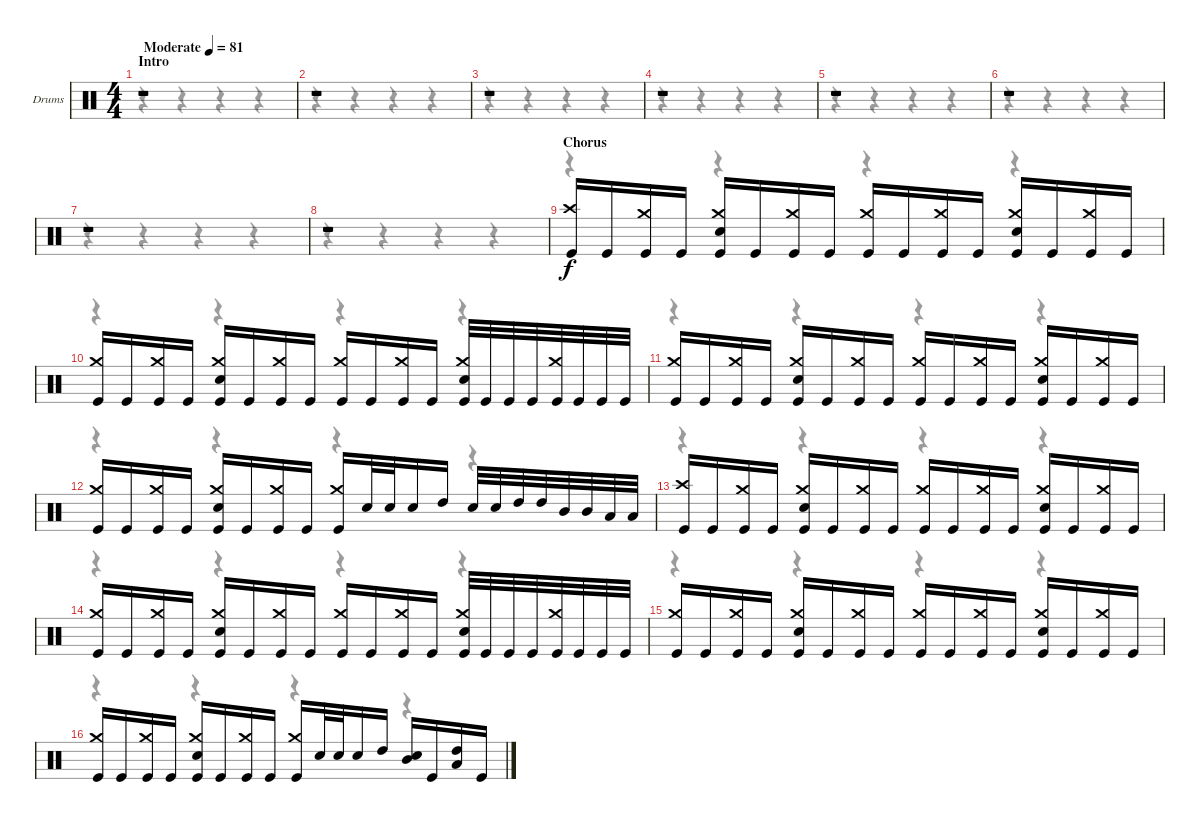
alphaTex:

\bracketExtendMode groupsimilarinstruments
\firstSystemTrackNameOrientation horizontal
\otherSystemsTrackNameOrientation horizontal
\track ("Drumkit" "Drums") {instrument percussion}
\staff {score}
\articulation defaults
\voice
\ts (4 4)
\beaming (8 2 2 2 2)
\section ("" "Intro")
\tempo (81 "Moderate")
\clef neutral
\ks c
r.1{dy f} |
r.1 |
r.1 |
r.1 |
r.1 |
r.1 |
r.1 |
r.1 |
\section ("" "Chorus")
("Crash high (hit)" "Kick (hit)").16 "Kick (hit)".16 ("Crash medium (hit)" "Kick (hit)").16 "Kick (hit)".16 ("Crash medium (hit)" "Snare (hit) 2" "Kick (hit)").16 "Kick (hit)".16 ("Crash medium (hit)" "Kick (hit)").16 "Kick (hit)".16 ("Crash medium (hit)" "Kick (hit)").16 "Kick (hit)".16 ("Crash medium (hit)" "Kick (hit)").16 "Kick (hit)".16 ("Crash medium (hit)" "Snare (hit) 2" "Kick (hit)").16 "Kick (hit)".16 ("Crash medium (hit)" "Kick (hit)").16 "Kick (hit)".16 |
("Crash medium (hit)" "Kick (hit)").16 "Kick (hit)".16 ("Crash medium (hit)" "Kick (hit)").16 "Kick (hit)".16 ("Crash medium (hit)" "Snare (hit) 2" "Kick (hit)").16 "Kick (hit)".16 ("Crash medium (hit)" "Kick (hit)").16 "Kick (hit)".16 ("Crash medium (hit)" "Kick (hit)").16 "Kick (hit)".16 ("Crash medium (hit)" "Kick (hit)").16 "Kick (hit)".16 ("Crash medium (hit)" "Snare (hit) 2" "Kick (hit)").32 "Kick (hit)".32 "Kick (hit)".32 "Kick (hit)".32 ("Crash medium (hit)" "Kick (hit)").32 "Kick (hit)".32 "Kick (hit)".32 "Kick (hit)".32 |
("Crash medium (hit)" "Kick (hit)").16 "Kick (hit)".16 ("Crash medium (hit)" "Kick (hit)").16 "Kick (hit)".16 ("Crash medium (hit)" "Snare (hit) 2" "Kick (hit)").16 "Kick (hit)".16 ("Crash medium (hit)" "Kick (hit)").16 "Kick (hit)".16 ("Crash medium (hit)" "Kick (hit)").16 "Kick (hit)".16 ("Crash medium (hit)" "Kick (hit)").16 "Kick (hit)".16 ("Crash medium (hit)" "Snare (hit) 2" "Kick (hit)").16 "Kick (hit)".16 ("Crash medium (hit)" "Kick (hit)").16 "Kick (hit)".16 |
("Crash medium (hit)" "Kick (hit)").16 "Kick (hit)".16 ("Crash medium (hit)" "Kick (hit)").16 "Kick (hit)".16 ("Crash medium (hit)" "Snare (hit) 2" "Kick (hit)").16 "Kick (hit)".16 ("Crash medium (hit)" "Kick (hit)").16 "Kick (hit)".16 ("Crash medium (hit)" "Kick (hit)").16 "Snare (hit) 2".32 "Snare (hit) 2".32 "Snare (hit) 2".16 "High Tom (hit)".16 "Snare (hit) 2".32 "Snare (hit) 2".32 "High Tom (hit)".32 "High Tom (hit)".32 "Mid Tom (hit)".32 "Mid Tom (hit)".32 "Low Tom (hit)".32 "Low Tom (hit)".32 |
("Crash high (hit)" "Kick (hit)").16 "Kick (hit)".16 ("Crash medium (hit)" "Kick (hit)").16 "Kick (hit)".16 ("Crash medium (hit)" "Snare (hit) 2" "Kick (hit)").16 "Kick (hit)".16 ("Crash medium (hit)" "Kick (hit)").16 "Kick (hit)".16 ("Crash medium (hit)" "Kick (hit)").16 "Kick (hit)".16 ("Crash medium (hit)" "Kick (hit)").16 "Kick (hit)".16 ("Crash medium (hit)" "Snare (hit) 2" "Kick (hit)").16 "Kick (hit)".16 ("Crash medium (hit)" "Kick (hit)").16 "Kick (hit)".16 |
("Crash medium (hit)" "Kick (hit)").16 "Kick (hit)".16 ("Crash medium (hit)" "Kick (hit)").16 "Kick (hit)".16 ("Crash medium (hit)" "Snare (hit) 2" "Kick (hit)").16 "Kick (hit)".16 ("Crash medium (hit)" "Kick (hit)").16 "Kick (hit)".16 ("Crash medium (hit)" "Kick (hit)").16 "Kick (hit)".16 ("Crash medium (hit)" "Kick (hit)").16 "Kick (hit)".16 ("Crash medium (hit)" "Snare (hit) 2" "Kick (hit)").32 "Kick (hit)".32 "Kick (hit)".32 "Kick (hit)".32 ("Crash medium (hit)" "Kick (hit)").32 "Kick (hit)".32 "Kick (hit)".32 "Kick (hit)".32 |
("Crash medium (hit)" "Kick (hit)").16 "Kick (hit)".16 ("Crash medium (hit)" "Kick (hit)").16 "Kick (hit)".16 ("Crash medium (hit)" "Snare (hit) 2" "Kick (hit)").16 "Kick (hit)".16 ("Crash medium (hit)" "Kick (hit)").16 "Kick (hit)".16 ("Crash medium (hit)" "Kick (hit)").16 "Kick (hit)".16 ("Crash medium (hit)" "Kick (hit)").16 "Kick (hit)".16 ("Crash medium (hit)" "Snare (hit) 2" "Kick (hit)").16 "Kick (hit)".16 ("Crash medium (hit)" "Kick (hit)").16 "Kick (hit)".16 |
("Crash medium (hit)" "Kick (hit)").16 "Kick (hit)".16 ("Crash medium (hit)" "Kick (hit)").16 "Kick (hit)".16 ("Crash medium (hit)" "Snare (hit) 2" "Kick (hit)").16 "Kick (hit)".16 ("Crash medium (hit)" "Kick (hit)").16 "Kick (hit)".16 ("Crash medium (hit)" "Kick (hit)").16 "Snare (hit) 2".32 "Snare (hit) 2".32 "Snare (hit) 2".16 "High Tom (hit)".16 ("Mid Tom (hit)" "Snare (hit) 2").16 "Kick (hit)".16 ("High Tom (hit)" "Low Tom (hit)").16 "Kick (hit)".16
\voice
\clef neutral
\ottava regular
\simile none
\ks c
r.4{dy mf} r.4 r.4 r.4 |
r.4 r.4 r.4 r.4 |
r.4 r.4 r.4 r.4 |
r.4 r.4 r.4 r.4 |
r.4 r.4 r.4 r.4 |
r.4 r.4 r.4 r.4 |
r.4 r.4 r.4 r.4 |
r.4 r.4 r.4 r.4 |
r.4 r.4 r.4 r.4 |
r.4 r.4 r.4 r.4 |
r.4 r.4 r.4 r.4 |
r.4 r.4 r.4 r.4 |
r.4 r.4 r.4 r.4 |
r.4 r.4 r.4 r.4 |
r.4 r.4 r.4 r.4 |
r.4 r.4 r.4 r.4
